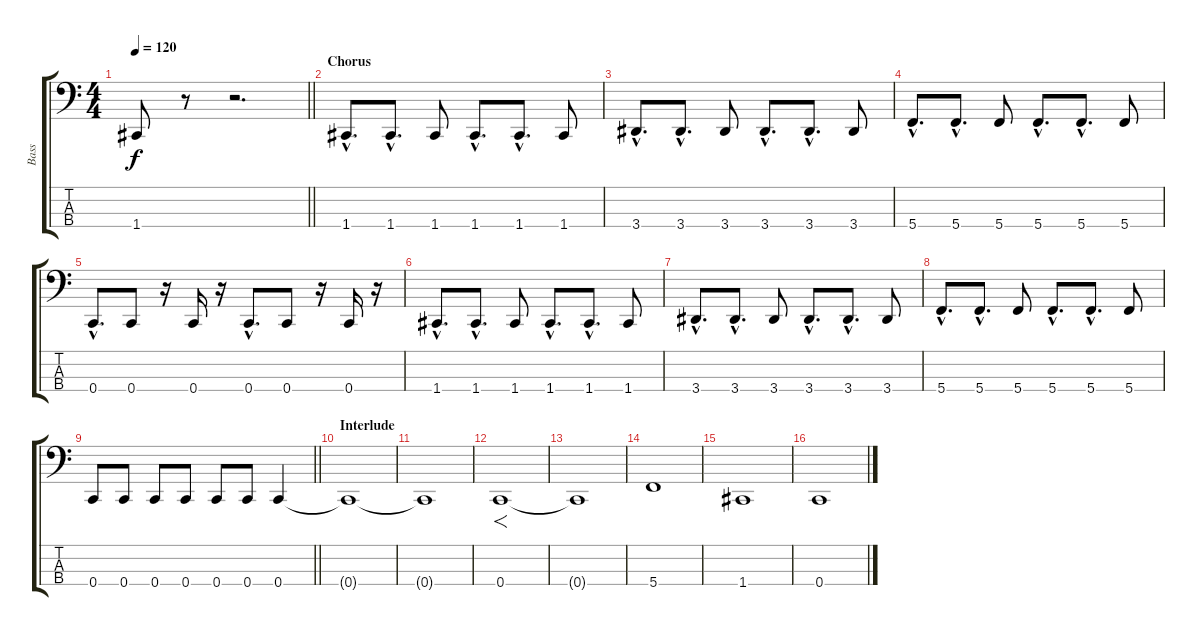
\track ("Bass" "Bass") {instrument electricbassfinger}
\staff {score tabs}
\tuning (F2 C2 G1 C1) {hide}
\ts (4 4)
\tempo 120
\clef f4
\barLineRight lightlight
\ks c
1.4.8{dy f} r.8 r.2{d} |
\section ("" "Chorus")
1.4{hac}.8{d} 1.4{hac}.8{d} 1.4.8 1.4{hac}.8{d} 1.4{hac}.8{d} 1.4.8 |
3.4{hac}.8{d} 3.4{hac}.8{d} 3.4.8 3.4{hac}.8{d} 3.4{hac}.8{d} 3.4.8 |
5.4{hac}.8{d} 5.4{hac}.8{d} 5.4.8 5.4{hac}.8{d} 5.4{hac}.8{d} 5.4.8 |
0.4{hac}.8{d} 0.4.8 r.16 0.4.16 r.16 0.4{hac}.8{d} 0.4.8 r.16 0.4.16 r.16 |
1.4{hac}.8{d} 1.4{hac}.8{d} 1.4.8 1.4{hac}.8{d} 1.4{hac}.8{d} 1.4.8 |
3.4{hac}.8{d} 3.4{hac}.8{d} 3.4.8 3.4{hac}.8{d} 3.4{hac}.8{d} 3.4.8 |
5.4{hac}.8{d} 5.4{hac}.8{d} 5.4.8 5.4{hac}.8{d} 5.4{hac}.8{d} 5.4.8 |
\barLineRight lightlight
0.4.8 0.4.8 0.4.8 0.4.8 0.4.8 0.4.8 0.4.4 |
\section ("" "Interlude")
0.4{t}.1 |
0.4{t}.1 |
0.4.1{f} |
0.4{t}.1 |
5.4.1 |
1.4.1 |
0.4.1
